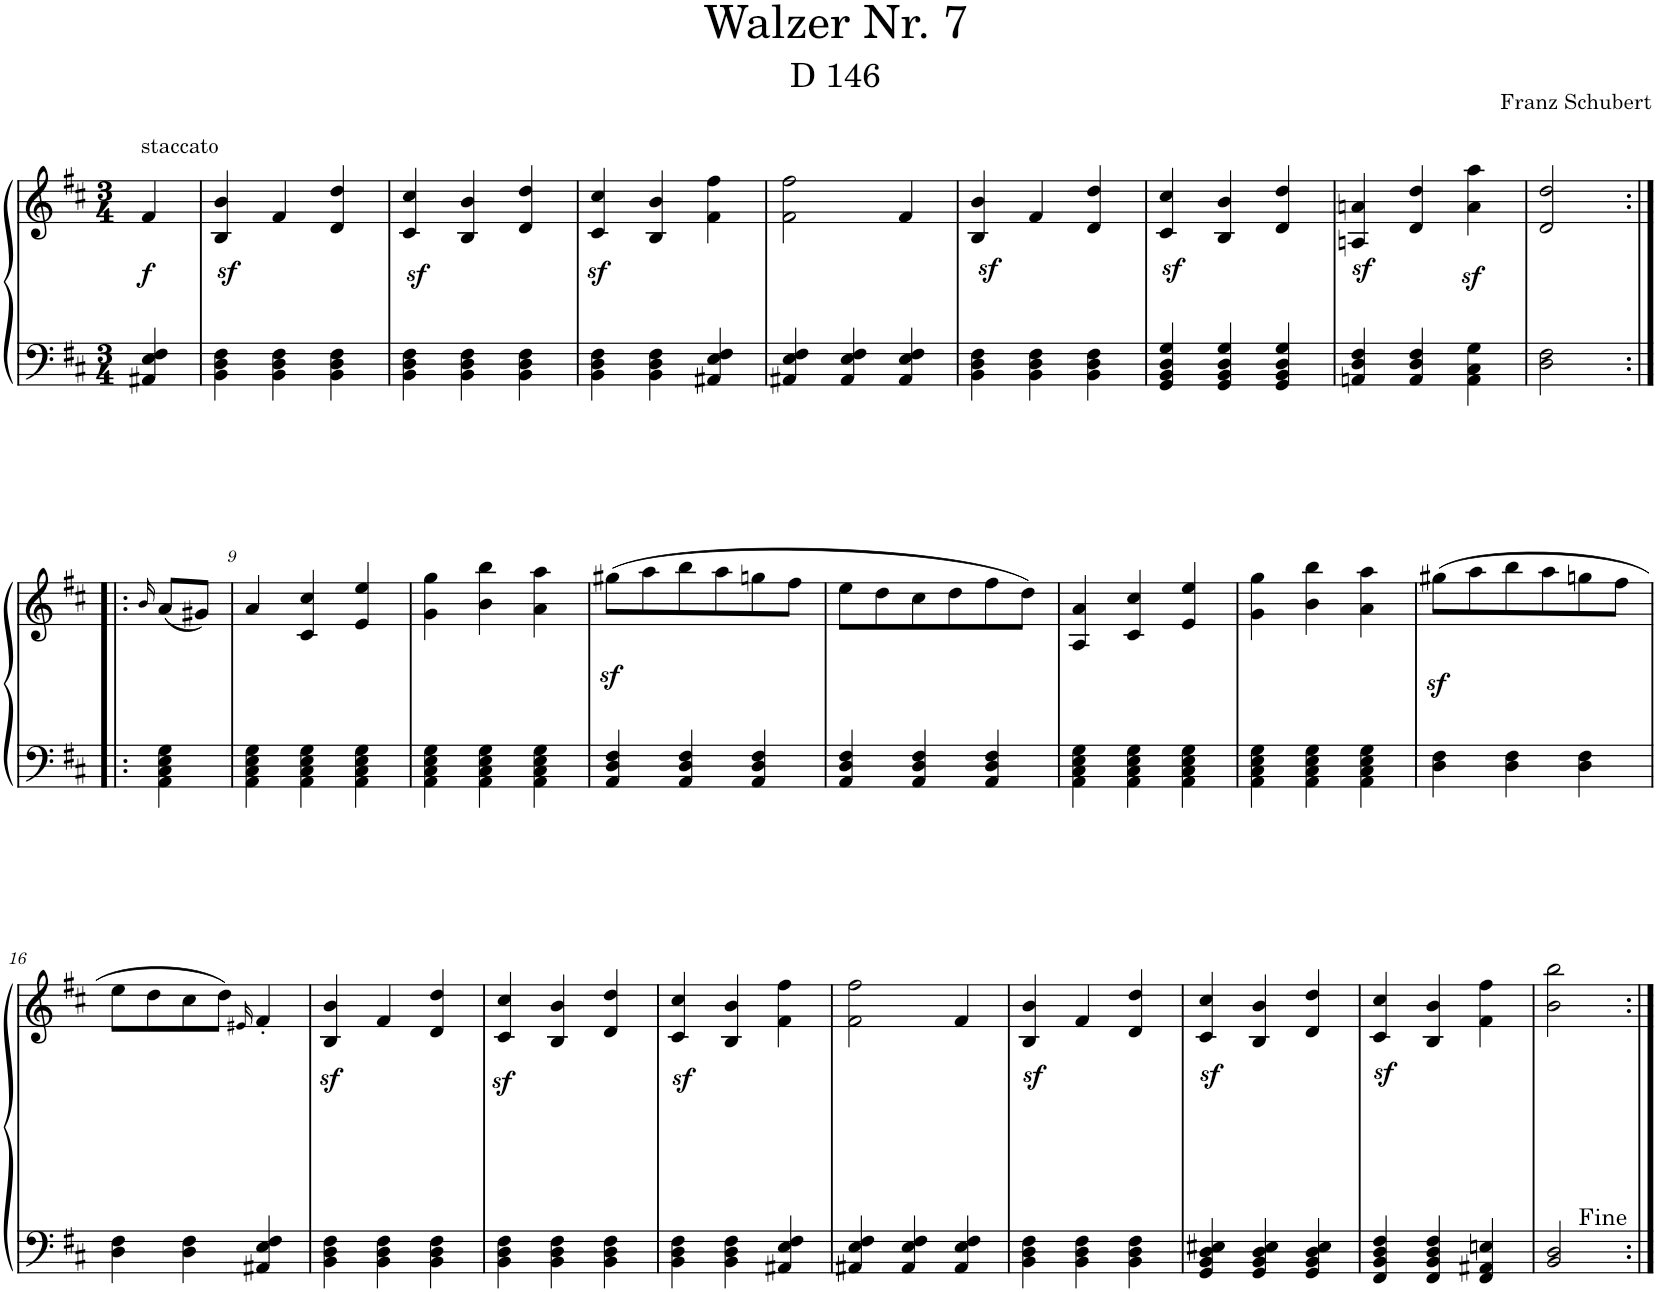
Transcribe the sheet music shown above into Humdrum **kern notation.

**kern	**kern	**dynam
*part1	*part1	*part1
*staff2	*staff1	*staff1/2
*I"Piano	*	*
*I'Pno.	*	*
*clefF4	*clefG2	*
*k[f#c#]	*k[f#c#]	*
*M3/4	*M3/4	*
=	=	=
!	!LO:TX:a:t=staccato	!
!	!	!LO:DY:b
4AA#X/ 4E/ 4F#/	4f#/	f
=1	=1	=1
4BB\ 4D\ 4F#\	4B/z< 4b/z<	.
4BB\ 4D\ 4F#\	4f#/	.
4BB\ 4D\ 4F#\	4d/ 4dd/	.
=2	=2	=2
4BB\ 4D\ 4F#\	4c#/z< 4cc#/z<	.
4BB\ 4D\ 4F#\	4B/ 4b/	.
4BB\ 4D\ 4F#\	4d/ 4dd/	.
=3	=3	=3
4BB\ 4D\ 4F#\	4c#/z< 4cc#/z<	.
4BB\ 4D\ 4F#\	4B/ 4b/	.
4AA#X/ 4E/ 4F#/	4f#\ 4ff#\	.
=4	=4	=4
4AA#X/ 4E/ 4F#/	2f#\ 2ff#\	.
4AA#/ 4E/ 4F#/	.	.
4AA#/ 4E/ 4F#/	4f#/	.
=5	=5	=5
4BB\ 4D\ 4F#\	4B/z< 4b/z<	.
4BB\ 4D\ 4F#\	4f#/	.
4BB\ 4D\ 4F#\	4d/ 4dd/	.
=6	=6	=6
4GG/ 4BB/ 4D/ 4G/	4c#/z< 4cc#/z<	.
4GG/ 4BB/ 4D/ 4G/	4B/ 4b/	.
4GG/ 4BB/ 4D/ 4G/	4d/ 4dd/	.
=7	=7	=7
4AAn/ 4D/ 4F#/	4An/z< 4an/z<	.
4AA/ 4D/ 4F#/	4d/ 4dd/	.
4AA\ 4C#\ 4G\	4a\z< 4aa\z<	.
=8	=8	=8
2D\ 2F#\	2d/ 2dd/	.
!!LO:LB:g=z
=8X1:|!|:	=8X1:|!|:	=8X1:|!|:
.	16qb/	.
4AA\ 4C#\ 4E\ 4G\	(8a/L	.
.	8g#X/J)	.
=9	=9	=9
4AA\ 4C#\ 4E\ 4G\	4a/	.
4AA\ 4C#\ 4E\ 4G\	4c#/ 4cc#/	.
4AA\ 4C#\ 4E\ 4G\	4e/ 4ee/	.
=10	=10	=10
4AA\ 4C#\ 4E\ 4G\	4g\ 4gg\	.
4AA\ 4C#\ 4E\ 4G\	4b\ 4bb\	.
4AA\ 4C#\ 4E\ 4G\	4a\ 4aa\	.
=11	=11	=11
4AA/ 4D/ 4F#/	(8gg#Xz<\L	.
.	8aa\	.
4AA/ 4D/ 4F#/	8bb\	.
.	8aa\	.
4AA/ 4D/ 4F#/	8ggn\	.
.	8ff#\J	.
=12	=12	=12
4AA/ 4D/ 4F#/	8ee\L	.
.	8dd\	.
4AA/ 4D/ 4F#/	8cc#\	.
.	8dd\	.
4AA/ 4D/ 4F#/	8ff#\	.
.	8dd\J)	.
=13	=13	=13
4AA\ 4C#\ 4E\ 4G\	4A/ 4a/	.
4AA\ 4C#\ 4E\ 4G\	4c#/ 4cc#/	.
4AA\ 4C#\ 4E\ 4G\	4e/ 4ee/	.
=14	=14	=14
4AA\ 4C#\ 4E\ 4G\	4g\ 4gg\	.
4AA\ 4C#\ 4E\ 4G\	4b\ 4bb\	.
4AA\ 4C#\ 4E\ 4G\	4a\ 4aa\	.
=15	=15	=15
4D\ 4F#\	(8gg#Xz<\L	.
.	8aa\	.
4D\ 4F#\	8bb\	.
.	8aa\	.
4D\ 4F#\	8ggn\	.
.	8ff#\J	.
!!LO:LB:g=z
=16	=16	=16
4D\ 4F#\	8ee\L	.
.	8dd\	.
4D\ 4F#\	8cc#\	.
.	8dd\J)	.
.	16qe#X/	.
4AA#X/ 4E/ 4F#/	4f#'/	.
=17	=17	=17
4BB\ 4D\ 4F#\	4B/z< 4b/z<	.
4BB\ 4D\ 4F#\	4f#/	.
4BB\ 4D\ 4F#\	4d/ 4dd/	.
=18	=18	=18
4BB\ 4D\ 4F#\	4c#/z< 4cc#/z<	.
4BB\ 4D\ 4F#\	4B/ 4b/	.
4BB\ 4D\ 4F#\	4d/ 4dd/	.
=19	=19	=19
4BB\ 4D\ 4F#\	4c#/z< 4cc#/z<	.
4BB\ 4D\ 4F#\	4B/ 4b/	.
4AA#X/ 4E/ 4F#/	4f#\ 4ff#\	.
=20	=20	=20
4AA#X/ 4E/ 4F#/	2f#\ 2ff#\	.
4AA#/ 4E/ 4F#/	.	.
4AA#/ 4E/ 4F#/	4f#/	.
=21	=21	=21
4BB\ 4D\ 4F#\	4B/z< 4b/z<	.
4BB\ 4D\ 4F#\	4f#/	.
4BB\ 4D\ 4F#\	4d/ 4dd/	.
=22	=22	=22
4GG/ 4BB/ 4D/ 4E#X/	4c#/z< 4cc#/z<	.
4GG/ 4BB/ 4D/ 4E#/	4B/ 4b/	.
4GG/ 4BB/ 4D/ 4E#/	4d/ 4dd/	.
=23	=23	=23
4FF#/ 4BB/ 4D/ 4F#/	4c#/z< 4cc#/z<	.
4FF#/ 4BB/ 4D/ 4F#/	4B/ 4b/	.
4FF#/ 4AA#X/ 4En/	4f#\ 4ff#\	.
=24	=24	=24
2BB/ 2D/	2b\ 2bb\	.
=:|!	=:|!	=:|!
*-	*-	*-
